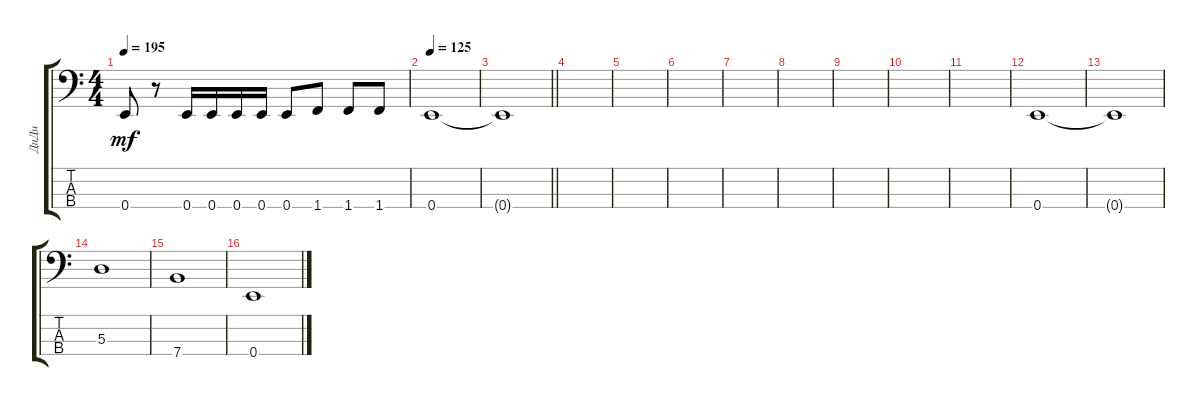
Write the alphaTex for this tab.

\track ("ДиДи" "ДиДи") {instrument electricbassfinger}
\staff {score tabs}
\tuning (G2 D2 A1 E1) {hide}
\ts (4 4)
\tempo 195
\clef f4
\ks c
0.4.8{dy mf} r.8 0.4.16 0.4.16 0.4.16 0.4.16 0.4.8 1.4.8 1.4.8 1.4.8 |
\tempo 125
0.4.1 |
\barLineRight lightlight
0.4{t}.1 |
|
|
|
|
|
|
|
|
0.4.1 |
0.4{t}.1 |
5.3.1 |
7.4.1 |
0.4.1
